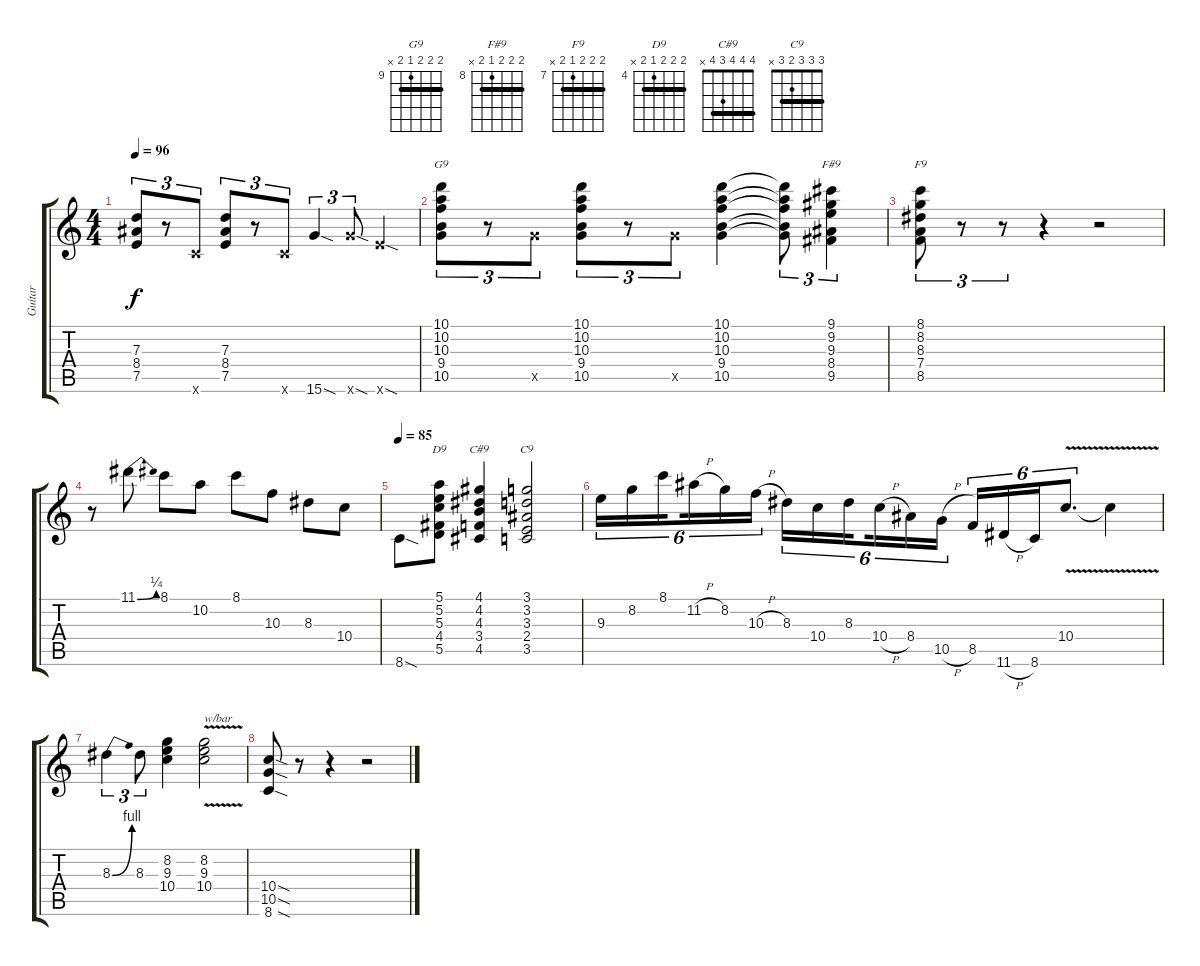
\track ("Guitar" "Guitar") {mute instrument overdrivenguitar}
\staff {score tabs}
\tuning (E4 B3 G3 D3 A2 E2) {hide}
\chord ("G9" 10 10 10 9 10 x) {firstfret 9 barre 10}
\chord ("F#9" 9 9 9 8 9 x) {firstfret 8 barre 9}
\chord ("F9" 8 8 8 7 8 x) {firstfret 7 barre 8}
\chord ("D9" 5 5 5 4 5 x) {firstfret 4 barre 5}
\chord ("C#9" 4 4 4 3 4 x) {barre 4}
\chord ("C9" 3 3 3 2 3 x) {barre 3}
\ts (4 4)
\tempo 96
\clef g2
\ks c
(7.3 8.4 7.5).8{tu (3 2) dy f} r.8{tu (3 2)} 8.6{x}.8{tu (3 2)} (7.3 8.4 7.5).8{tu (3 2)} r.8{tu (3 2)} 8.6{x}.8{tu (3 2)} 15.6{sod}.4{tu (3 2)} 15.6{sod x}.8{tu (3 2)} 12.6{sod x}.4 |
(10.1 10.2 10.3 9.4 10.5).8{tu (3 2) ch "G9"} r.8{tu (3 2)} 10.5{x}.8{tu (3 2)} (10.1 10.2 10.3 9.4 10.5).8{tu (3 2)} r.8{tu (3 2)} 10.5{x}.8{tu (3 2)} (10.1 10.2 10.3 9.4 10.5).4 (10.1{t} 10.2{t} 10.3{t} 9.4{t} 10.5{t}).8{tu (3 2)} (9.1 9.2 9.3 8.4 9.5).4{tu (3 2) ch "F#9"} |
(8.1 8.2 8.3 7.4 8.5).8{tu (3 2) ch "F9"} r.8{tu (3 2)} r.8{tu (3 2)} r.4 r.2 |
r.8 11.1{be (bend 0 0 60 1)}.8 8.1.8 10.2.8 8.1.8 10.3.8 8.3.8 10.4.8 |
\tempo 85
8.6{sod}.8 (5.1 5.2 5.3 4.4 5.5).8{ch "D9"} (4.1 4.2 4.3 3.4 4.5).4{ch "C#9"} (3.1 3.2 3.3 2.4 3.5).2{ch "C9"} |
9.3.16{tu (6 4)} 8.2.16{tu (6 4)} 8.1.16{tu (6 4) beam splitsecondary} 11.2{h}.16{tu (6 4)} 8.2.16{tu (6 4)} 10.3{h}.16{tu (6 4)} 8.3.16{tu (6 4)} 10.4.16{tu (6 4)} 8.3.16{tu (6 4) beam splitsecondary} 10.4{h}.16{tu (6 4)} 8.4.16{tu (6 4)} 10.5{h}.16{tu (6 4)} 8.5.16{tu (6 4)} 11.6{h}.16{tu (6 4)} 8.6.16{tu (6 4)} 10.4{v}.8{d tu (6 4)} 10.4{t}.4 |
8.3{be (bend 0 0 60 4)}.4{tu (3 2)} 8.3.8{tu (3 2)} (8.2 9.3 10.4).4 (8.2 9.3 10.4{v}).2{txt "w/bar"} |
(10.4{sod} 10.5{sod} 8.6{sod}).8 r.8 r.4 r.2
